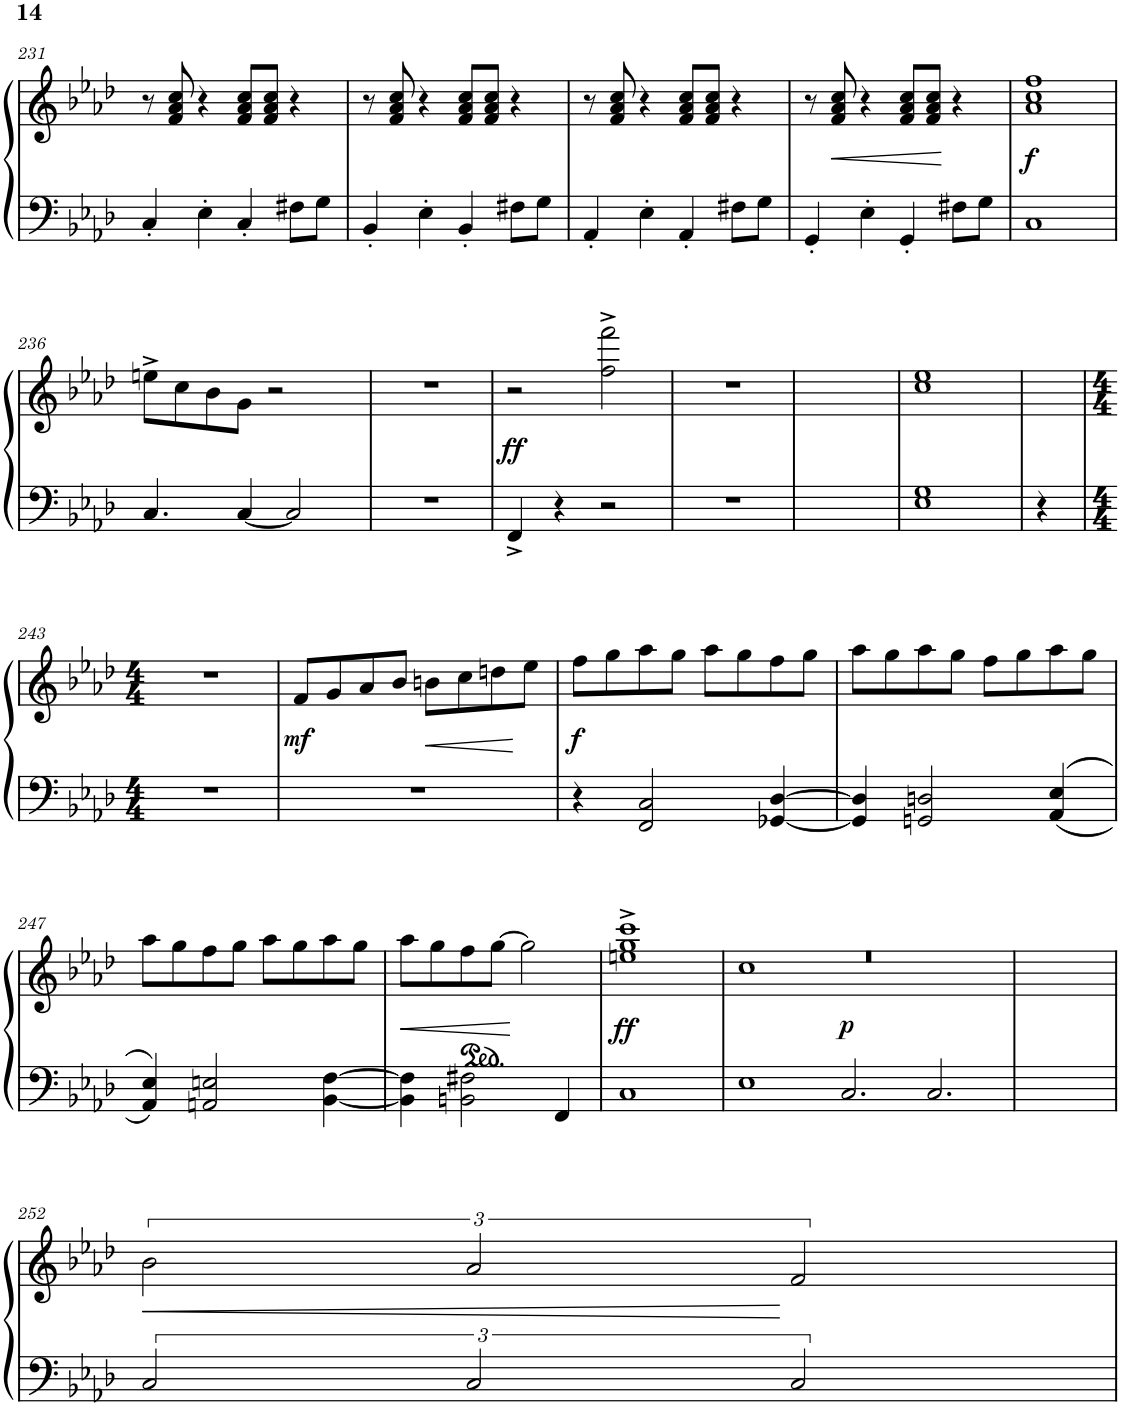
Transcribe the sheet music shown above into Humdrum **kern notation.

**kern	**kern	**dynam
*part1	*part1	*part1
*staff2	*staff1	*staff1/2
*I"Piano	*	*
*I'Pno	*	*
!!LO:PB:g=z
*clefF4	*clefG2	*
*k[b-e-a-d-]	*k[b-e-a-d-]	*
*M4/4	*M4/4	*
=231	=231	=231
4C'/	8r	.
.	8f/ 8a-/ 8cc/	.
4E-'\	4r	.
4C'/	8f/ 8a-/ 8cc/L	.
.	8f/ 8a-/ 8cc/J	.
8F#X\L	4r	.
8G\J	.	.
=232	=232	=232
4BB-'/	8r	.
.	8f/ 8a-/ 8cc/	.
4E-'\	4r	.
4BB-'/	8f/ 8a-/ 8cc/L	.
.	8f/ 8a-/ 8cc/J	.
8F#X\L	4r	.
8G\J	.	.
=233	=233	=233
4AA-'/	8r	.
.	8f/ 8a-/ 8cc/	.
4E-'\	4r	.
4AA-'/	8f/ 8a-/ 8cc/L	.
.	8f/ 8a-/ 8cc/J	.
8F#X\L	4r	.
8G\J	.	.
=234	=234	=234
4GG'/	8r	.
!	!	!LO:HP:b
.	8f/ 8a-/ 8cc/	<
4E-'\	4r	.
4GG'/	8f/ 8a-/ 8cc/L	.
.	8f/ 8a-/ 8cc/J	.
8F#X\L	4r	.
8G\J	.	.
=235	=235	=235
*	*^	*
!	!	!	!LO:DY:b
1C	1ff	1a- 1cc	f
*	*v	*v	*
!!LO:LB:g=z
=236	=236	=236
4.C/	8een^\L	.
.	8cc\	.
.	8b-\	.
[<4C/	8g\J	.
.	2r	.
4.C/_	.	.
8ryy	8ryy	.
=237	=237	=237
1r	1r	.
8C/]	8ryy	.
=238	=238	=238
!	!	!LO:DY:a=2
4FF^/	2r	ff
4r	.	.
2r	2ff\^ 2fff\^	.
=239	=239	=239
1r	1r	.
=240	=240	=240
1ryy	1ryy	.
=241	=241	=241
1E- 1G	1cc 1ee-	.
=242	=242	=242
4r	1ryy	.
2.ryy	.	.
!!LO:LB:g=z
=243	=243	=243
*M4/4	*M4/4	*
1r	1r	.
=244	=244	=244
!	!	!LO:DY:b
1r	8f/L	mf
.	8g/	.
.	8a-/	.
.	8b-/J	.
!	!	!LO:HP:b
.	8bn\L	<
.	8cc\	.
.	8ddn\	.
.	8ee-\J	[
=245	=245	=245
!	!	!LO:DY:b
4r	8ff\L	f
.	8gg\	.
2FF/ 2C/	8aa-\	.
.	8gg\J	.
.	8aa-\L	.
.	8gg\	.
[<4GG-X/ [>4D-/	8ff\	.
.	8gg\J	.
=246	=246	=246
4GG-/] 4D-/]	8aa-\L	.
.	8gg\	.
2GGn/ 2Dn/	8aa-\	.
.	8gg\J	.
.	8ff\L	.
.	8gg\	.
4AA-/ 4E-/	8aa-\	.
.	8gg\J	.
!!LO:LB:g=z
=247	=247	=247
4AA-/ 4E-/	8aa-\L	.
.	8gg\	.
2AAn/ 2En/	8ff\	.
.	8gg\J	.
.	8aa-\L	.
.	8gg\	.
[<4BB-\ [>4F\	8aa-\	.
.	8gg\J	.
=248	=248	=248
!	!	!LO:HP:b
4BB-\] 4F\]	8aa-\L	<
.	8gg\	.
2BBn\ 2F#X\	8ff\	.
.	[>8gg\J	.
.	2gg\]	[
4FF/	.	.
=249	=249	=249
*	*^	*
!	!	!	!LO:DY:b
1C	1ccc^	1een 1gg	ff
=250	=250	=250	=250
1E-	1r	1cc	.
!	!	!	!LO:DY:a=2
2.C/	1.ryy	1.ryy	p
2.C/	.	.	.
*	*v	*v	*
=251	=251	=251
1ryy	1ryy	.
!!LO:LB:g=z
=252	=252	=252
3C/	3b-\	.
3C/	3a-/	.
3C/	3f/	[
=	=	=
*-	*-	*-
